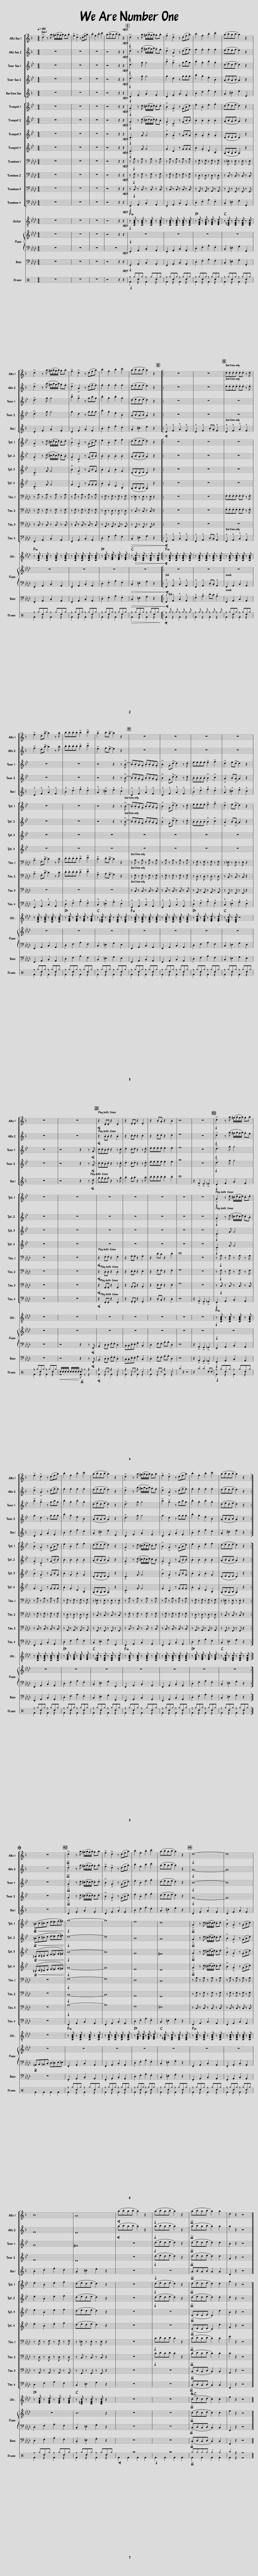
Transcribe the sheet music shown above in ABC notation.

X:1
%%score [ 1 2 3 4 5 ] [ 6 7 8 9 10 11 12 13 ] 14 { 15 | 16 } 17 ( 18 19 )
L:1/8
Q:1/4=160
M:4/4
I:linebreak $
K:Ab
V:1 treble transpose=-9
V:2 treble transpose=-9
V:3 treble transpose=-14
V:4 treble transpose=-14
V:5 treble transpose=-21
V:6 treble transpose=-2
V:7 treble transpose=-2
V:8 treble transpose=-2
V:9 treble transpose=-2
V:10 bass
V:11 bass
V:12 bass
V:13 bass
V:14 treble-8
V:15 treble
V:16 bass
V:17 bass transpose=-12
V:18 perc
K:none
V:19 perc
K:none
V:1
[K:F] !>!d2 z a (^g/a/g/a/) .g.a | !>!f2 !>!d2 z (dfa) | .b2 .f2 .b2 .c'2 | (abab a2) z2 |!f! !>!d2 z a (^g/a/g/a/) .g.a | %5
 !>!f2 !>!d2 z (dfa) | .b2 .f2 .b2 .c'2 | (abab a2) z2 |$ !>!d2 z a (^g/a/g/a/) .g.a | !>!f2 !>!d2 z (dfa) | %10
 .b2 .f2 .b2 .c'2 | (abab a2) z2 |: z8 | z8 | .d.d.d.d .d.d z .d |$ %15
 !>!f2 .d!>!a- a2 z .a | .b.b.b.b !>!b2 !>!c'2 | !>!a2 .b!>!a- a2 z2 | z8 | z8 | %20
 z8 | z8 |$ z8 | z8 |!mf! z2 .D.D z2 .D2 | %25
 z2 .E.E z2 .E2 | z2 .B.A z2 .B2 | c8 | z8 |!f! !>!d2 z a (^g/a/g/a/) .g.a |$ %30
 !>!f2 !>!d2 z (dfa) | .b2 .f2 .b2 .c'2 | (abab a2) z2 | !>!d2 z a (^g/a/g/a/) .g.a | !>!f2 !>!d2 z (dfa) | %35
 .b2 .f2 .b2 .c'2 | (abab a2) z2 :|$O z8 |!ff! !>!d2 z a (^g/a/g/a/) .g.a | !>!f2 !>!d2 z (dfa) | %40
 .b2 .f2 .b2 .c'2 | (abab a2) z2 |!f! d8- | d8 |$ B8 | %45
 A8 |!mp! (abab a2) z2 |!f! (abab a2) z2 |!ff! (abab a2) a2 | d2 z2 z4 |] %50
V:2
[K:F] z8 | z8 | z8 | z4 z2 z2 |!f! !>!d2 z (a ^g/a/g/a/) .g.f | %5
 !>!d2 !>!A2 z (dff) | .f2 .f2 .f2 .f2 | (efef e2) z2 |$ !>!d2 z (a ^g/a/g/a/) .g.f | !>!d2 !>!A2 z (dff) | %10
 .f2 .f2 .f2 .f2 | (efef e2) z2 |: z8 | z8 | .d.d.d.d .d.d z .d |$ %15
 !>!f2 .d!>!a- a2 z .a | .b.b.b.b !>!b2 !>!c'2 | !>!e2 .f!>!e- e2 z2 | z8 | z8 | %20
 z8 | z8 |$ z8 | z8 |!mf! z2 .B.B z2 .B2 | %25
 z2 .c.c z2 .c2 | z2 .d.d z2 .d2 | e8 | z8 |!f! !>!d2 z (a ^g/a/g/a/) .g.f |$ %30
 !>!d2 !>!A2 z (dff) | .f2 .f2 .f2 .f2 | (efef e2) z2 | !>!d2 z (a ^g/a/g/a/) .g.f | !>!d2 !>!A2 z (dff) | %35
 .f2 .f2 .f2 .f2 | (efef e2) z2 :|$ z8 |!ff! !>!d2 z a (^g/a/g/a/) .g.a | !>!f2 !>!d2 z (dfa) | %40
 .b2 .f2 .b2 .c'2 | (abab a2) z2 |!f! A8- | A8 |$ F8 | %45
 E8 |!mp! (abab a2) z2 |!f! (abab a2) z2 |!ff! (abab a2) a2 | a2 z2 z4 |] %50
V:3
[K:Bb] z8 | z8 | z8 | z4 z2 z2 |!f! !>!d3 g g4 | %5
 !>!b2 !>!g2 z gbg | .b2 .g2 .b2 .g2 | (dede d2) z2 |$ !>!d3 g g4 | !>!b2 !>!g2 z gbg | %10
 .b2 .g2 .b2 .g2 | (dede d2) z2 |: z8 | z8 | z8 |$ %15
 z8 | z8 | z4 z2 z !>!B- | B.B.A.G .B.B.A.G | !>!B2 .G!>!d- d2 z .d | %20
 .e.e.e.e !>!e2 !>!f2 | !>!d2 .e!>!d- d2 z2 |$ z8 | z4 z2 z!mf! .G | .c.c.B.c z2 z .c | %25
 .d2 .c.d z2 z .d | .e.e.e.e .e2 .e2 | f8 | z8 |!f! !>!d3 g g4 |$ %30
 !>!b2 !>!g2 z gbg | .b2 .g2 .b2 .g2 | (dede d2) z2 | !>!d3 g g4 | !>!b2 !>!g2 z gbg | %35
 .b2 .g2 .b2 .g2 | (dede d2) z2 :|$ z8 |!ff! !>!G2 z d (^c/d/c/d/) .c.d | !>!B2 !>!G2 z (GBd) | %40
 .e2 .B2 .e2 .f2 | (dede d2) z2 |!f! B8- | B8 |$ G8 | %45
 ^F8 | z8 |!f! (dede d2) z2 |!ff! (dede d2) d2 | B2 z2 z4 |] %50
V:4
[K:Bb] z8 | z8 | z8 | z4 z2 z2 |!f! !>!d3 g g4 | %5
 g2 d2 z ggg | .b2 .g2 .e2 .B2 | (ABAB A2) z2 |$ !>!d3 g g4 | g2 d2 z ggg | %10
 .b2 .g2 .e2 .B2 | (ABAB A2) z2 |: z8 | z8 | z8 |$ %15
 z8 | z8 | z4 z2 z !>!B- | B.B.A.G .B.B.A.G | !>!B2 .G!>!d- d2 z .d | %20
 .B.B.B.B !>!B2 !>!c2 | !>!A2 .B!>!A- A2 z2 |$ z8 | z4 z2 z!mf! .G | .c.c.B.c z2 z .c | %25
 .d2 .c.d z2 z .d | .e.e.e.e .e2 .e2 | a8 | z8 |!f! !>!d3 g g4 |$ %30
 g2 d2 z ggg | .b2 .g2 .e2 .B2 | (ABAB A2) z2 | !>!d3 g g4 | g2 d2 z ggg | %35
 .b2 .g2 .e2 .B2 | (ABAB A2) z2 :|$ z8 |!ff! !>!G2 z d (^c/d/c/d/) .c.d | !>!B2 !>!G2 z (GBd) | %40
 .e2 .B2 .e2 .f2 | (dede d2) z2 |!f! G8- | G8 |$ E8 | %45
 D8 | z8 |!f! (dede d2) z2 |!ff! (dede d2) d2 | G2 z2 z4 |] %50
V:5
[K:F] z8 | z8 | z8 | z4 z2 z2 |!f! .D2 .F2 .A2 .F2 | %5
 .D2 .F2 .A2 .F2 | .B2 .d2 .f2 .d2 | .A2 .^c2 .e2 .E2 |$ .D2 .F2 .A2 .F2 | .D2 .F2 .A2 .F2 | %10
 .B2 .d2 .f2 .d2 | .A2 .^c2 .e2 z2 |:!mp! !^!D2 !^!F2 !^!A2 !^!F2 | !^!D2 !^!F2 .B.A !^!F2 | !^!D2 !^!F2 !^!A2 !^!F2 |$ %15
 !^!D2 !^!F2 !^!A2 !^!F2 | !^!B2 !^!d2 !^!f2 !^!d2 | !^!A2 !^!^c2 !^!e2 !^!c2 | !^!D2 !^!F2 !^!A2 !^!F2 | !^!D2 !^!F2 !^!A2 !^!F2 | %20
 !^!B2 !^!d2 !^!f2 !^!d2 | !^!A2 !^!^c2 !^!e2 !^!c2 |$ z8 | z4 z2 z!mf! .d | .g.g.f.g z2 z .g | %25
 .a2 .g.a z2 z .a | .b.b.b.b .b2 .b2 | c'8 | z2 !>!F2 !>!E2 !>!_E2 |!f! .D2 .F2 .A2 .F2 |$ %30
 .D2 .F2 .A2 .F2 | .B2 .d2 .f2 .d2 | .A2 .^c2 .e2 .E2 | .D2 .F2 .A2 .F2 | .D2 .F2 .A2 .F2 | %35
 .B2 .d2 .f2 .d2 | .A2 .^c2 .e2 z2 :|$ z8 | .D2 .F2 .A2 .F2 | .D2 .F2 .A2 .F2 | %40
 .B2 .d2 .f2 .d2 | .A2 .^c2 .e2 z2 | .D2 .F2 .A2 .F2 | .D2 .F2 .A2 .F2 |$ .B2 .d2 .f2 .d2 | %45
 .A2 .^c2 .e2 z2 | z8 |!f! z8 |!ff! ABAB A2 A2 | D2 z2 z4 |] %50
V:6
[K:Bb] z8 | z8 | z8 | z4 z2 z2 |!f! !>!G2 z d (^c/d/c/d/) .c.d | %5
 !>!B2 !>!G2 z (GBd) | .e2 .B2 .e2 .f2 | (dede d2) z2 |$ !>!G2 z d (^c/d/c/d/) .c.d | !>!B2 !>!G2 z (GBd) | %10
 .e2 .B2 .e2 .f2 | (dede d2) z2 |: z8 | z8 | z8 |$ %15
 z8 | z8 | z4 z2 z !>!B- | B.B.A.G .B.B.A.G | !>!B2 .G!>!d- d2 z .d | %20
 .e.e.e.e !>!e2 !>!f2 | !>!d2 .e!>!d- d2 z2 |$ z8 | z8 | z8 | %25
 z8 | z8 | z8 | z8 |!f! !>!G2 z d (^c/d/c/d/) .c.d |$ %30
 !>!B2 !>!G2 z (GBd) | .e2 .B2 .e2 .f2 | (dede d2) z2 | !>!G2 z d (^c/d/c/d/) .c.d | !>!B2 !>!G2 z (GBd) | %35
 .e2 .B2 .e2 .f2 | (dede d2) z2 :|$ (=B!<(!c^cd e=ef^f)!<)! |!f! g8- | g8 | %40
 e8 | d8 |!ff! !>!G2 z d (^c/d/c/d/) .c.d | !>!B2 !>!G2 z (GBd) |$ .e2 .B2 .e2 .f2 | %45
 (dede d2) z2 | z8 |!f! (dede d2) z2 |!ff! (dede d2) d2 | g2 z2 z4 |] %50
V:7
[K:Bb] z8 | z8 | z8 | z4 z2 z2 |!f! !>!G2 z (d ^c/d/c/d/) .c.B | %5
 !>!G2 !>!D2 z (GBB) | .B2 .B2 .B2 .B2 | (ABAB A2) z2 |$ !>!G2 z (d ^c/d/c/d/) .c.B | !>!G2 !>!D2 z (GBB) | %10
 .B2 .B2 .B2 .B2 | (ABAB A2) z2 |: z8 | z8 | z8 |$ %15
 z8 | z8 | z4 z2 z !>!B- | B.B.A.G .B.B.A.G | !>!B2 .G!>!d- d2 z .d | %20
 .B.B.B.B !>!B2 !>!c2 | !>!A2 .B!>!A- A2 z2 |$ z8 | z8 | z8 | %25
 z8 | z8 | z8 | z8 |!f! !>!G2 z (d ^c/d/c/d/) .c.B |$ %30
 !>!G2 !>!D2 z (GBB) | .B2 .B2 .B2 .B2 | (ABAB A2) z2 | !>!G2 z (d ^c/d/c/d/) .c.B | !>!G2 !>!D2 z (GBB) | %35
 .B2 .B2 .B2 .B2 | (ABAB A2) z2 :|$ (=B!<(!c^cd e=ef^f)!<)! |!f! d8- | d8 | %40
 B8 | A8 |!ff! !>!G2 z d (^c/d/c/d/) .c.d | !>!B2 !>!G2 z (GBd) |$ .e2 .B2 .e2 .f2 | %45
 (dede d2) z2 | z8 |!f! (dede d2) z2 |!ff! (dede d2) d2 | d2 z2 z4 |] %50
V:8
[K:Bb] z8 | z8 | z8 | z4 z2 z2 |!f! !>!D3 G G4 | %5
 !>!B2 !>!G2 z GBG | .B2 .G2 .B2 .G2 | (DEDE D2) z2 |$ !>!D3 G G4 | !>!B2 !>!G2 z GBG | %10
 .B2 .G2 .B2 .G2 | (DEDE D2) z2 |: z8 | z8 | z8 |$ %15
 z8 | z8 | z8 | z8 | z8 | %20
 z8 | z8 |$ z8 | z8 | z8 | %25
 z8 | z8 | z8 | z8 |!f! !>!D3 G G4 |$ %30
 !>!B2 !>!G2 z GBG | .B2 .G2 .B2 .G2 | (DEDE D2) z2 | !>!D3 G G4 | !>!B2 !>!G2 z GBG | %35
 .B2 .G2 .B2 .G2 | (DEDE D2) z2 :|$ (=B,!<(!C^CD E=EF^F)!<)! |!f! B8- | B8 | %40
 G8 | ^F8 |!ff! !>!G2 z d (^c/d/c/d/) .c.d | !>!B2 !>!G2 z (GBd) |$ .e2 .B2 .e2 .f2 | %45
 (dede d2) z2 | z8 | z8 |!ff! (DEDE D2) d2 | B2 z2 z4 |] %50
V:9
[K:Bb] z8 | z8 | z8 | z4 z2 z2 |!f! !>!D3 G G4 | %5
 G2 D2 z GGG | .B2 .G2 .E2 .B,2 | (A,B,A,B, A,2) z2 |$ !>!D3 G G4 | G2 D2 z GGG | %10
 .B2 .G2 .E2 .B,2 | (A,B,A,B, A,2) z2 |: z8 | z8 | z8 |$ %15
 z8 | z8 | z8 | z8 | z8 | %20
 z8 | z8 |$ z8 | z8 | z8 | %25
 z8 | z8 | z8 | z8 |!f! !>!D3 G G4 |$ %30
 G2 D2 z GGG | .B2 .G2 .E2 .B,2 | (A,B,A,B, A,2) z2 | !>!D3 G G4 | G2 D2 z GGG | %35
 .B2 .G2 .E2 .B,2 | (A,B,A,B, A,2) z2 :|$ (=B,!<(!C^CD E=EF^F)!<)! |!f! G8- | G8 | %40
 E8 | D8 |!ff! !>!G2 z d (^c/d/c/d/) .c.d | !>!B2 !>!G2 z (GBd) |$ .e2 .B2 .e2 .f2 | %45
 (dede d2) z2 | z8 | z8 |!ff! (DEDE D2) d2 | G2 z2 z4 |] %50
V:10
 z8 | z8 | z8 | z4 z2 z2 | z!f! A, z A, z A, z A, | %5
 z A, z A, z A, z A, | z F, z F, z F, z F, | z =E, z E, z E, z E, |$ z A, z A, z A, z A, | z A, z A, z A, z A, | %10
 z F, z F, z F, z F, | z =E, z E, z E, z2 |: z8 | z8 | .F,.F,.F,.F, .F,.F, z .F, |$ %15
 !>!A,2 .F,!>!C- C2 z .C | .D.D.D.D !>!D2 !>!E2 | !>!C2 .D!>!C- C2 z2 | z A, z A, z A, z A, | z A, z A, z A, z A, | %20
 z F, z F, z F, z F, | z =E, z E, z E, z2 |$ z8 | z8 |!mf! z2 .F,.F, z2 .F,2 | %25
 z2 .G,.G, z2 .G,2 | z2 .D.C z2 .D2 | E8 | z8 | z!f! A, z A, z A, z A, |$ %30
 z A, z A, z A, z A, | z F, z F, z F, z F, | z =E, z E, z E, z E, | z A, z A, z A, z A, | z A, z A, z A, z A, | %35
 z F, z F, z F, z F, | z =E, z E, z E, z2 :|$ z8 |!f! F,8- | F,8 | %40
 D,8 | C,8 | z A, z A, z A, z A, | z A, z A, z A, z A, |$ z F, z F, z F, z F, | %45
 z =E, z E, z E, z2 | z8 |!f! CDCD C2 z2 |!ff! (CDCD C2) C2 | F2 z2 z4 |] %50
V:11
 z8 | z8 | z8 | z4 z2 z2 | z!f! F, z F, z F, z F, | %5
 z F, z F, z F, z F, | z D, z D, z D, z D, | z C, z C, z C, z C, |$ z F, z F, z F, z F, | z F, z F, z F, z F, | %10
 z D, z D, z D, z D, | z C, z C, z C, z2 |: z8 | z8 | .F,.F,.F,.F, .F,.F, z .F, |$ %15
 !>!A,2 .F,!>!C- C2 z .C | .D.D.D.D !>!D2 !>!E2 | !>!G,2 .A,!>!G,- G,2 z2 | z F, z F, z F, z F, | z F, z F, z F, z F, | %20
 z D, z D, z D, z D, | z C, z C, z C, z2 |$ z8 | z8 |!mf! z2 .D,.D, z2 .D,2 | %25
 z2 .E,.E, z2 .E,2 | z2 .F,.F, z2 .F,2 | G,8 | z8 | z!f! F, z F, z F, z F, |$ %30
 z F, z F, z F, z F, | z D, z D, z D, z D, | z C, z C, z C, z C, | z F, z F, z F, z F, | z F, z F, z F, z F, | %35
 z D, z D, z D, z D, | z C, z C, z C, z2 :|$ z8 |!f! C,8- | C,8 | %40
 A,,8 | G,,8 | z F, z F, z F, z F, | z F, z F, z F, z F, |$ z D, z D, z D, z D, | %45
 z C, z C, z C, z2 | z8 |!f! CDCD C2 z2 |!ff! (CDCD C2) C2 | C2 z2 z4 |] %50
V:12
 z8 | z8 | z8 | z4 z2 z2 | z!f! C, z C, z C, z C, | %5
 z C, z C, z C, z C, | z A,, z A,, z A,, z A,, | z G,, z G,, z G,, z G,, |$ z C, z C, z C, z C, | z C, z C, z C, z C, | %10
 z A,, z A,, z A,, z A,, | z G,, z G,, z G,, z2 |: z8 | z8 | z8 |$ %15
 z8 | z8 | z8 | z C, z C, z C, z C, | z C, z C, z C, z C, | %20
 z A,, z A,, z A,, z A,, | z G,, z G,, z G,, z2 |$ z8 | z8 |!mf! z2 .A,,.A,, z2 .A,,2 | %25
 z2 .B,,.B,, z2 .B,,2 | z2 .E,.E, z2 .E,2 | G,8 | z8 | z!f! C, z C, z C, z C, |$ %30
 z C, z C, z C, z C, | z A,, z A,, z A,, z A,, | z G,, z G,, z G,, z G,, | z C, z C, z C, z C, | z C, z C, z C, z C, | %35
 z A,, z A,, z A,, z A,, | z G,, z G,, z G,, z2 :|$ z8 |!f! A,8- | A,8 | %40
 F,8 | =E,8 | z C, z C, z C, z C, | z C, z C, z C, z C, |$ z A,, z A,, z A,, z A,, | %45
 z G,, z G,, z G,, z2 | z8 | z8 |!ff! (C,D,C,D, C,2) C,2 | A,,2 z2 z4 |] %50
V:13
 z8 | z8 | z8 | z4 z2 z2 |!f! .F,,2 .A,,2 .C,2 .A,,2 | %5
 .F,,2 .A,,2 .C,2 .A,,2 | .D,2 .F,2 .A,2 .F,2 | .C,2 .=E,2 .G,2 .G,,2 |$ .F,,2 .A,,2 .C,2 .A,,2 | .F,,2 .A,,2 .C,2 .A,,2 | %10
 .D,2 .F,2 .A,2 .F,2 |!>(! .C,2 .=E,2 .G,2 z2!>)! |:!mp! !^!F,,2 !^!A,,2 !^!C,2 !^!A,,2 | !^!F,,2 !^!A,,2 .D,.C, !^!A,,2 | !^!F,,2 !^!A,,2 !^!C,2 !^!A,,2 |$ %15
 !^!F,,2 !^!A,,2 !^!C,2 !^!A,,2 | !^!D,2 !^!F,2 !^!A,2 !^!F,2 | !^!C,2 !^!=E,2 !^!G,2 !^!E,2 | !^!F,,2 !^!A,,2 !^!C,2 !^!A,,2 | !^!F,,2 !^!A,,2 !^!C,2 !^!A,,2 | %20
 !^!D,2 !^!F,2 !^!A,2 !^!F,2 | !^!C,2 !^!=E,2 !^!G,2 !^!E,2 |$ z8 | z8 |!mf! z2 .F,,.F,, z2 .F,,2 | %25
 z2 .G,,.G,, z2 .G,,2 | z2 .D,.C, z2 .D,2 | E,8 | z2 !>!A,,2 !>!G,,2 !>!_G,,2 |!f! .F,,2 .A,,2 .C,2 .A,,2 |$ %30
 .F,,2 .A,,2 .C,2 .A,,2 | .D,2 .F,2 .A,2 .F,2 | .C,2 .=E,2 .G,2 .G,,2 | .F,,2 .A,,2 .C,2 .A,,2 | .F,,2 .A,,2 .C,2 .A,,2 | %35
 .D,2 .F,2 .A,2 .F,2 | .C,2 .=E,2 .G,2 z2 :|$ z8 | .F,,2 .A,,2 .C,2 .A,,2 | .F,,2 .A,,2 .C,2 .A,,2 | %40
 .D,2 .F,2 .A,2 .F,2 | .C,2 .=E,2 .G,2 z2 | F,,2 A,,2 C,2 A,,2 | F,,2 A,,2 C,2 A,,2 |$ D,2 F,2 A,2 F,2 | %45
 C,2 =E,2 G,2 z2 | z8 | z8 |!ff! (C,D,C,D, C,2) C,2 | F,,2 z2 z4 |] %50
V:14
 z8 | z8 | z8 | z4 z2 z2 |!f! z [CFAc] z [CFAc] z [CFAc] z [CFAc] | %5
 z [CFAc] z [CFAc] z [CFAc] z [CFAc] | z [DFAd] z [DFAd] z [DFAd] z [DFAd] | z [C=EGc] z [CEGc] z [CEGc] z [CEGc] |$ z [CFAc] z [CFAc] z [CFAc] z [CFAc] | z [CFAc] z [CFAc] z [CFAc] z [CFAc] | %10
 z [DFAd] z [DFAd] z [DFAd] z [DFAd] | z!>(! [C=EGc] z [CEGc] z [CEGc] z [CEGc]!>)! |:!mp! z [CFAc] z [CFAc] z [CFAc] z [CFAc] | z [CFAc] z [CFAc] z [CFAc] z [CFAc] | z [CFAc] z [CFAc] z [CFAc] z [CFAc] |$ %15
 z [CFAc] z [CFAc] z [CFAc] z [CFAc] | z [DFAd] z [DFAd] z [DFAd] z [DFAd] | z [C=EGc] z [CEGc] z [CEGc] z [CEGc] | z [CFAc] z [CFAc] z [CFAc] z [CFAc] | z [CFAc] z [CFAc] z [CFAc] z [CFAc] | %20
 z [DFAd] z [DFAd] z [DFAd] z [DFAd] | z [C=EGc] z [CEGc] z4 |$ z8 | z8 | z8 | %25
 z8 | z8 | z8 | z8 |!f! z [CFAc] z [CFAc] z [CFAc] z [CFAc] |$ %30
 z [CFAc] z [CFAc] z [CFAc] z [CFAc] | z [DFAd] z [DFAd] z [DFAd] z [DFAd] | z [C=EGc] z [CEGc] z [CEGc] z [CEGc] | z [CFAc] z [CFAc] z [CFAc] z [CFAc] | z [CFAc] z [CFAc] z [CFAc] z [CFAc] | %35
 z [DFAd] z [DFAd] z [DFAd] z [DFAd] | z [C=EGc] z [CEGc] z [CEGc] z [CEGc] :|$ z8 | z [CFAc] z [CFAc] z [CFAc] z [CFAc] | z [CFAc] z [CFAc] z [CFAc] z [CFAc] | %40
 z [DFAd] z [DFAd] z [DFAd] z [DFAd] | z [C=EGc] z [CEGc] z [CEGc] z [CEGc] | z [CFAc] z [CFAc] z [CFAc] z [CFAc] | z [CFAc] z [CFAc] z [CFAc] z [CFAc] |$ z [DFAd] z [DFAd] z [DFAd] z [DFAd] | %45
 z [C=EGc] z [CEGc] z [CEGc] z2 | z8 | z8 |!ff! (cdcd c2) c2 | f2 z2 z4 |] %50
V:15
 z8 | z8 | z8 | z4 z2 z2 |!f! z8 | %5
 z8 | z8 | z8 |$ z8 | z8 | %10
 z8 | z8 |: z8 | z8 | z8 |$ %15
 z8 | z8 | z8 | z8 | z8 | %20
 z8 | z8 |$ z8 | z8 | z8 | %25
 z8 | z8 | z8 | z8 |!f! z8 |$ %30
 z8 | z8 | z8 | z8 | z8 | %35
 z8 | z8 :|$ z8 | z8 | z8 | %40
 z8 | z8 | z8 | z8 |$ z8 | %45
 z6 z2 | z8 | z8 |!ff! (cdcd c2) c2 | f2 z2 z4 |] %50
V:16
 z8 | z8 | z8 | z8 | .F,,2 .A,,2 .C,2 .A,,2 | %5
 .F,,2 .A,,2 .C,2 .A,,2 | .D,2 .F,2 .A,2 .F,2 | .C,2 .=E,2 .G,2 .G,,2 |$ .F,,2 .A,,2 .C,2 .A,,2 | .F,,2 .A,,2 .C,2 .A,,2 | %10
 .D,2 .F,2 .A,2 .F,2 |!>(! .C,2 .=E,2 .G,2 z2!>)! |:!mp! !^!F,,2 !^!A,,2 !^!C,2 !^!A,,2 | !^!F,,2 !^!A,,2 .D,.C, !^!A,,2 | F,,2 A,,2 C,2 A,,2 |$ %15
 F,,2 A,,2 C,2 A,,2 | D,2 F,2 A,2 F,2 | C,2 =E,2 G,2 E,2 | F,,2 A,,2 C,2 A,,2 | F,,2 A,,2 C,2 A,,2 | %20
 D,2 F,2 A,2 F,2 | C,2 =E,2 G,2 E,2 |$ z8 | z4 z2 z!mf! .F,, | .B,,2 .D,.D, .F,.F, .D,2 | %25
 .C,.C,.E,.E, .G,2 .C,2 | .D,2 .F,.F, .A,.A, .D,2 | E,8 | z2 !>!A,,2 !>!G,,2 !>!_G,,2 | .F,,2 .A,,2 .C,2 .A,,2 |$ %30
 .F,,2 .A,,2 .C,2 .A,,2 | .D,2 .F,2 .A,2 .F,2 | .C,2 .=E,2 .G,2 .G,,2 | .F,,2 .A,,2 .C,2 .A,,2 | .F,,2 .A,,2 .C,2 .A,,2 | %35
 .D,2 .F,2 .A,2 .F,2 | .C,2 .=E,2 .G,2 z2 :|$ =A,,B,,=B,,C, D,=D,E,=E, | .F,,2 .A,,2 .C,2 .A,,2 | .F,,2 .A,,2 .C,2 .A,,2 | %40
 .D,2 .F,2 .A,2 .F,2 | .C,2 .=E,2 .G,2 z2 | .F,,2 .A,,2 .C,2 .A,,2 | .F,,2 .A,,2 .C,2 .A,,2 |$ .D,2 .F,2 .A,2 .F,2 | %45
 .C,2 .=E,2 .G,2 z2 | z8 | z8 |!ff! (C,D,C,D, C,2) C,2 | F,,2 z2 z4 |] %50
V:17
 z8 | z8 | z8 | z4 z2 z2 |!f! .F,,2 .A,,2 .C,2 .A,,2 | %5
 .F,,2 .A,,2 .C,2 .A,,2 | .D,2 .F,2 .A,2 .F,2 | .C,2 .=E,2 .G,2 .G,,2 |$ .F,,2 .A,,2 .C,2 .A,,2 | .F,,2 .A,,2 .C,2 .A,,2 | %10
 .D,2 .F,2 .A,2 .F,2 |!>(! .C,2 .=E,2 .G,2 z2!>)! |:!mp! !^!F,,2 !^!A,,2 !^!C,2 !^!A,,2 | !^!F,2 !^!A,2 .D.C !^!A,2 | F,,2 A,,2 C,2 A,,2 |$ %15
 F,,2 A,,2 C,2 A,,2 | D,2 F,2 A,2 F,2 | C,2 =E,2 G,2 E,2 | F,,2 A,,2 C,2 A,,2 | F,,2 A,,2 C,2 A,,2 | %20
 D,2 F,2 A,2 F,2 | C,2 =E,2 G,2 E,2 |$ z8 | z4 z2 z!mf! .F,, | .B,,2 .D,.D, .F,.F, .D,2 | %25
 .C,.C,.E,.E, .G,2 .C,2 | .D,2 .F,.F, .A,.A, .D,2 | E,8 | z2 !>!A,,2 !>!G,,2 !>!_G,,2 |!f! .F,,2 .A,,2 .C,2 .A,,2 |$ %30
 .F,,2 .A,,2 .C,2 .A,,2 | .D,2 .F,2 .A,2 .F,2 | .C,2 .=E,2 .G,2 .G,,2 | .F,,2 .A,,2 .C,2 .A,,2 | .F,,2 .A,,2 .C,2 .A,,2 | %35
 .D,2 .F,2 .A,2 .F,2 | .C,2 .=E,2 .G,2 z2 :|$ z8 | .F,,2 .A,,2 .C,2 .A,,2 | .F,,2 .A,,2 .C,2 .A,,2 | %40
 .D,2 .F,2 .A,2 .F,2 | .C,2 .=E,2 .G,2 z2 | .F,,2 .A,,2 .C,2 .A,,2 | .F,,2 .A,,2 .C,2 .A,,2 |$ .D,2 .F,2 .A,2 .F,2 | %45
 .C,2 .=E,2 .G,2 z2 | z8 | z8 |!ff! (C,D,C,D, C,2) C,2 | F,,2 z2 z4 |] %50
V:18
[K:C] z8 | z8 | z8 | z4 z2 z2 |!f! z ^gc^g z ^gc^g | %5
 z ^gc^g z ^gc^g | z ^gc^g z ^gc^g | z ^gc^g z ^gc^g |$ z ^gc^g z ^gc^g | z ^gc^g z ^gc^g | %10
 z ^gc^g z ^gc^g |!>(! z ^gc^g z ^gc^g!>)! |:!mp! z ^g z ^g z ^g z ^g | z ^g z ^g z ^g z ^g | z ^gc^g z ^gc^g |$ %15
 z ^gc^g z ^gc^g | z ^gc^g z ^gc^g | z ^gc^g z ^gc^g | z ^gc^g z ^gc^g | z ^gc^g z ^gc^g | %20
 z ^gc^g z ^gc^g | z ^gc^g z ^gc^g |$ z ^gc^g z ^gc^g |!<(! c/c/c/c/ c/c/c/c/!<)!!ff! c z z2 |!mf! z2 ^c^c z2 ^c2 | %25
 z2 ^c^c z2 ^c2 | z2 ^c^c z2 ^c2 | ^a2 z2 z4 | z2 ^a2 ^a2 cc |!f! z ^gc^g z ^gc^g |$ %30
 z ^gc^g z ^gc^g | z ^gc^g z ^gc^g | z ^gc^g z ^gc^g | z ^gc^g z ^gc^g | z ^gc^g z ^gc^g | %35
 z ^gc^g z ^gc^g | z ^gc^g z ^gc^g :|$ F2 F2 F2 F2 | z ^gc^g z ^gc^g | z ^gc^g z ^gc^g | %40
 z ^gc^g z ^gc^g | z ^gc^g z ^gc^g | z ^gc^g z ^gc^g | z ^gc^g z ^gc^g |$ z ^gc^g z ^gc^g | %45
 z ^gc^g z ^gc^g |!mp! z8 |!f! z8 |!ff! ^g^g^g^g ^g2 ^g2 | ^a2 z2 z4 |] %50
V:19
[K:C] x8 | x8 | x8 | x8 | F2 z2 F2 z2 | %5
 F2 z2 F2 z2 | F2 z2 F2 z2 | F2 z2 F2 z2 |$ F2 z2 F2 z2 | F2 z2 F2 z2 | %10
 F2 z2 F2 z2 | F2 z2 F2 z2 |: F2 z2 F2 z2 | F2 z2 F2 z2 | F2 z2 F2 z2 |$ %15
 F2 z2 F2 z2 | F2 z2 F2 z2 | F2 z2 F2 z2 | F2 z2 F2 z2 | F2 z2 F2 z2 | %20
 F2 z2 F2 z2 | F2 z2 F2 z2 |$ F2 z2 F2 z2 | z4 F z z2 | F2 z2 F2 z2 | %25
 F2 z2 F2 z2 | F2 z2 F2 z2 | x8 | x8 | F2 z2 F2 z2 |$ %30
 F2 z2 F2 z2 | F2 z2 F2 z2 | F2 z2 F2 z2 | F2 z2 F2 z2 | F2 z2 F2 z2 | %35
 F2 z2 F2 z2 | F2 z2 F2 z2 :|$ x8 | F2 z2 F2 z2 | F2 z2 F2 z2 | %40
 F2 z2 F2 z2 | F2 z2 F2 z2 | F2 z2 F2 z2 | F2 z2 F2 z2 |$ F2 z2 F2 z2 | %45
 F2 z2 F2 z2 | F2 F2 F2 F2 | F2 F2 F2 F2 | F2 F2 F2 F2 | F2 z2 z4 |] %50
